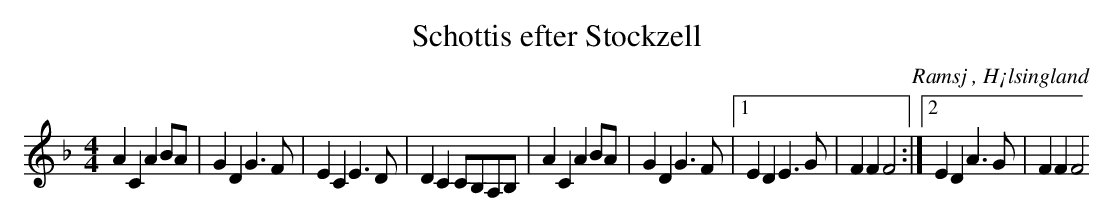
X:1
T: Schottis efter Stockzell
O: Ramsj , H¡lsingland
M: 4/4
L: 1/8
K: F
A2 C2 A2 BA|G2 D2 G2>F2|E2 C2 E2>D2|D2 C2 CB,A,B,|A2 C2 A2 BA|G2 D2 G2>F2|1 E2 D2 E2>G2|F2 F2 F4:|2 E2 D2 A2>G2|F2 F2 F4
